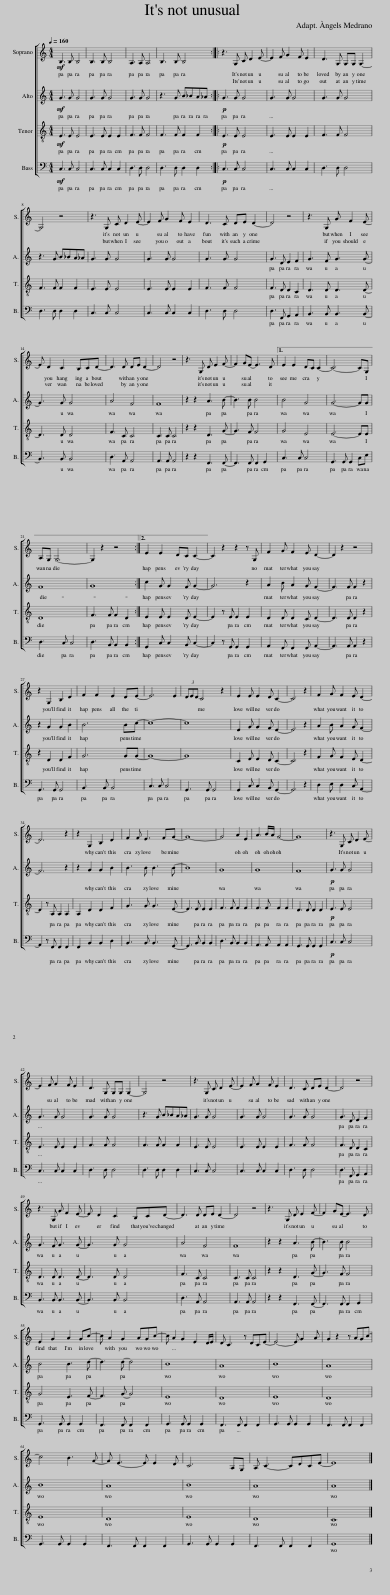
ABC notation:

X:1
%%score [ 1 2 3 4 ]
L:1/8
Q:1/4=160
M:4/4
I:linebreak $
K:C
V:1 treble
V:2 treble
V:3 treble-8
V:4 bass
V:1
!mf! B,3 B, B,4 | B,3 B, B,4 | A,3 A, A,4 | B,3 B, B,4 :: z3 G, C D2 E- | %5
 E2 F G2 F E2 | D3 G, G,G, G,2- |$ G,4 z4 | z3 G, C D2 E- | E2 F G2 F E2 | %10
 D3 C DE D2- | D4 z4 | z3 G, G F2 E- |$ E D2 C2 B,CD- | D3 D DE D2- | %15
 D4 z4 | z3 G, D E2 F- | F2 GE- E3 D |1 E2 E2 DC C2- | C6- CG, |$ %20
 A,G, G,6- | G,2 z2 z4 :|2 E2 E2 DC C2- || C2 z2 z2 z G, | F2 G F2 E D2- | %25
 D2 z2 z4 |$ z2 G,2 B,2 D2 | F2 F2 E2 DE- | E6 E2 | (3DED C4 z2 | %30
 E2 E E2 D C2- | C6 z2 | F2 G F2 E D2- |$ D6 z2 | z2 G,2 B,2 D2 | %35
 F2 F E3 FG- | G8- | G4 A2 E2 | A3 B/A/ G4- | G8 | %40
 z3 G, C D2 E- |$ E2 F G2 F E2 | D3 G, G,G, G,2- | G,4 z4 | z3 G, C D2 E- | %45
 E2 F G2 F E2 | D3 C DE D2- | D4 z4 |$ z3 G, G F2 E- | E D2 C2 B,CD- | %50
 D3 D DE D2- | D4 z4 | z3 G, D E2 F- | F2 GE- E3 D |$ E2 G2 A2 Gc- | %55
 c A2 G2 AGc- | c A2 G2 E2 D/E/ | D C3 z DCE- | E4- E G2 A | G2 z2 z AGc- |$ %60
 c4 B3 G- | G E3- E E2 D | C6 A,G, | A, C3- CDCE- | E8 |] %65
V:2
!mf! G3 G G4 | G3 G G4 | G3 G G4 | z3 G B_BA_A ::!p! G3 G G4 | %5
 G3 G G4 | G3 G G4 |$ z3 G B_BA_A | G3 G G4 | G3 G G4 | %10
 G3 G G4 | G3 D E2 F2 | G3 F G3 G- |$ G3 G G4 | A4 F4 | %15
 F8 | z2 z2 A3 B- | B3 B B4 |1 B4 G4 | G6- GG |$ %20
 F8 | G8 :|2 c2 G G2 F G2- || G6 z2 | A2 B A2 G F2- | %25
 F3 F F2 z2 |$ z2 G2 G2 B2 | B6 Bc- | c8- | c8 | %30
 E2 G G2 F E2- | E6 z2 | A2 B A2 G F2- |$ F6 z2 | z2 G2 G2 B2 | %35
 B3 B B3 B- | B8 | G8 | G8 | F8 | %40
!p! G3 G G4 |$ G3 G G4 | G3 G G4 | z3 G B_BA_A | G3 G G4 | %45
 G3 G G4 | G3 G G4 | G3 D E2 F2 |$ G3 F G3 G- | G3 G G4 | %50
 A4 F4 | F8 | z2 z2 A3 B- | B3 B B4 |$ B4 B3 d- | %55
 d3 d- d4 | B8 | A8 | B8 | A8 |$ %60
 B8 | A8 | B8 | A8 | A8 |] %65
V:3
!mf! E3 E E4 | E3 E E2 E2 | F3 F F4 | F3 F F2 F2 ::!p! E3 E E4 | %5
 E3 E E2 E2 | F3 F F4 |$ F3 F F2 F2 | E3 E E4 | E3 E E2 E2 | %10
 F3 F F4 | F3 D D2 C2 | D3 D D3 D- |$ D3 D D4 | F3 C C4 | %15
 C3 C C4 | z2 z2 D3 G- | G3 F F4 |1 G4 E4 | E6- EE |$ %20
 D8 | F3 F F2 D2 :|2 E2 E E2 D E2- || E2 z E E2 E2 | D2 D D2 C D2- | %25
 D3 D D2 z2 |$ z2 D2 D2 F2 | G6 GG- | G8- | G8 | %30
 C2 E E2 D C2- | C6 z2 | F2 G F2 E D2- |$ D2 z A, A,2 A,2 | A,2 D2 D2 F2 | %35
 G3 G G3 E- | E3 E E2 E2 | F3 F F2 F2 | F3 F F2 F2 | D3 D D2 D2 | %40
!p! E3 E E4 |$ E3 E E2 E2 | F3 F F4 | F3 F F2 F2 | E3 E E4 | %45
 E3 E E2 E2 | F3 F F4 | F3 D D2 C2 |$ D3 D D3 D- | D3 D D4 | %50
 F3 C C4 | C3 C C4 | z2 z2 D3 G- | G3 F F4 |$ G4 E3 F- | %55
 F3 G- G4 | E8 | D8 | E8 | D8 |$ %60
 E8 | D8 | E8 | D8 | C8 |] %65
V:4
!mf! C,3 C, C,4 | C,3 C, C,2 C,2 | D,3 D, D,4 | D,3 D, D,2 D,2 ::!p! C,3 C, C,4 | %5
 C,3 C, C,2 C,2 | D,3 D, D,4 |$ D,3 D, D,2 D,2 | C,3 C, C,4 | C,3 C, C,2 C,2 | %10
 D,3 D, D,4 | D,3 F,, G,,2 A,,2 | B,,3 B,, B,,3 B,,- |$ B,,3 B,, B,,4 | D,3 A,, A,,4 | %15
 A,,3 A,, A,,4 | z2 z2 F,,3 F,,- | F,,3 F,, F,,2 G,,2 |1 C,3 C, C,4 | G,,3 G,, G,,2 C,E, |$ %20
 D,3 C, C,4 | D,3 B,, B,,2 B,,2 :|2 G,,2 C, C,2 B,, C,2- || C,2 z G,, G,,2 G,,2 | A,,2 F,, F,,2 F,, A,,2- | %25
 A,,3 A,, A,,2 z2 |$ G,,3 G,, G,,4 | B,,3 B,, B,,4 | C,3 C, C,4 | G,,3 G,, G,,4 | %30
 G,,2 C, C,2 B,, G,,2- | G,,6 z2 | D,2 E, D,2 C, A,,2- |$ A,,2 z F,, F,,2 F,,2 | F,,2 B,,2 B,,2 D,2 | %35
 B,,3 B,, B,,3 G,,- | G,,3 B,, B,,2 B,,2 | D,3 B,, B,,2 B,,2 | A,,3 A,, A,,2 A,,2 | G,,3 G,, G,,2 G,,2 | %40
!p! C,3 C, C,4 |$ C,3 C, C,2 C,2 | D,3 D, D,4 | D,3 D, D,2 D,2 | C,3 C, C,4 | %45
 C,3 C, C,2 C,2 | D,3 D, D,4 | D,3 F,, G,,2 A,,2 |$ B,,3 B,, B,,3 B,,- | B,,3 B,, B,,4 | %50
 D,3 A,, A,,4 | A,,3 A,, A,,4 | z2 z2 F,,3 F,,- | F,,3 F,, F,,2 G,,2 |$ G,,3 G,, G,,2 G,,2 | %55
 F,,3 F,, F,,2 F,,2 | G,,3 G,, G,,2 G,,2 | F,,3 F,, F,,2 F,,2 | G,,3 G,, G,,2 G,,2 | F,,3 F,, F,,2 F,,2 |$ %60
 G,,3 G,, G,,2 G,,2 | F,,3 F,, F,,2 F,,2 | G,,3 G,, G,,2 G,,2 | F,,3 F,, F,,2 F,,2 | G,,8 |] %65
